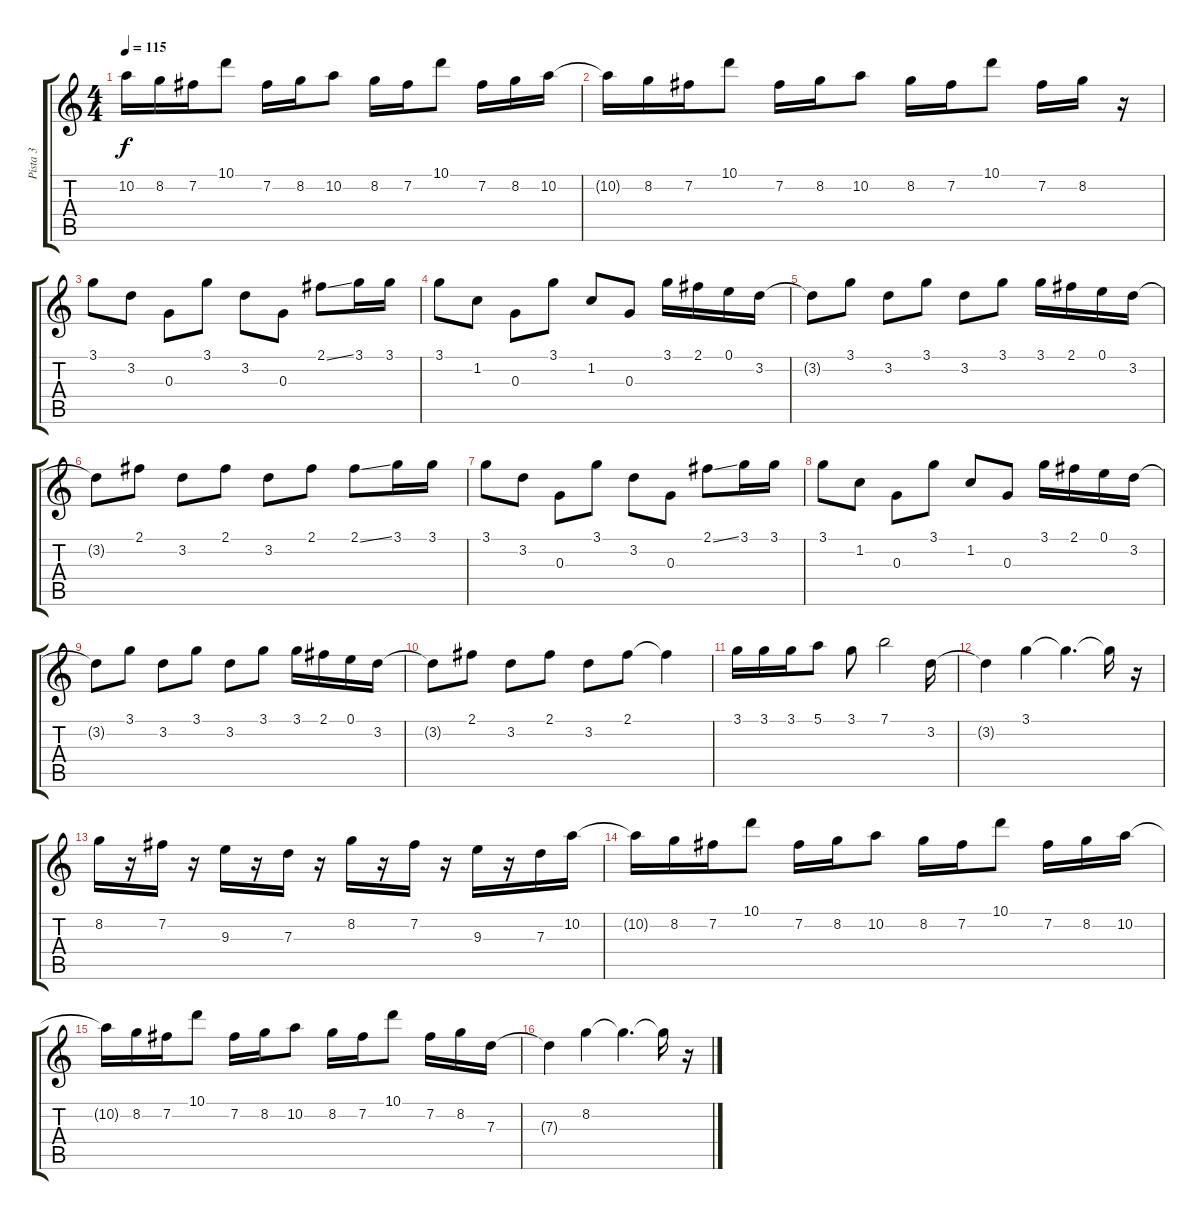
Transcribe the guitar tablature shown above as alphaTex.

\track ("Pista 3" "Pista 3") {instrument distortionguitar}
\staff {score tabs}
\tuning (E4 B3 G3 D3 A2 D2) {hide}
\ts (4 4)
\tempo 115
\clef g2
\ks c
10.2{t}.16{dy f} 8.2.16 7.2.16 10.1.8 7.2.16 8.2.16 10.2.8 8.2.16 7.2.16 10.1.8 7.2.16 8.2.16 10.2.16 |
10.2{t}.16 8.2.16 7.2.16 10.1.8 7.2.16 8.2.16 10.2.8 8.2.16 7.2.16 10.1.8 7.2.16 8.2.16 r.16 |
3.1.8 3.2.8 0.3.8 3.1.8 3.2.8 0.3.8 2.1{ss}.8 3.1.16 3.1.16 |
3.1.8 1.2.8 0.3.8 3.1.8 1.2.8 0.3.8 3.1.16 2.1.16 0.1.16 3.2.16 |
3.2{t}.8 3.1.8 3.2.8 3.1.8 3.2.8 3.1.8 3.1.16 2.1.16 0.1.16 3.2.16 |
3.2{t}.8 2.1.8 3.2.8 2.1.8 3.2.8 2.1.8 2.1{ss}.8 3.1.16 3.1.16 |
3.1.8 3.2.8 0.3.8 3.1.8 3.2.8 0.3.8 2.1{ss}.8 3.1.16 3.1.16 |
3.1.8 1.2.8 0.3.8 3.1.8 1.2.8 0.3.8 3.1.16 2.1.16 0.1.16 3.2.16 |
3.2{t}.8 3.1.8 3.2.8 3.1.8 3.2.8 3.1.8 3.1.16 2.1.16 0.1.16 3.2.16 |
3.2{t}.8 2.1.8 3.2.8 2.1.8 3.2.8 2.1.8 2.1{t}.4 |
3.1.16 3.1.16 3.1.16 5.1.8 3.1.8 7.1.2 3.2.16 |
3.2{t}.4 3.1.4 3.1{t}.4{d} 3.1{t}.16 r.16 |
8.2.16 r.16 7.2.16 r.16 9.3.16 r.16 7.3.16 r.16 8.2.16 r.16 7.2.16 r.16 9.3.16 r.16 7.3.16 10.2.16 |
10.2{t}.16 8.2.16 7.2.16 10.1.8 7.2.16 8.2.16 10.2.8 8.2.16 7.2.16 10.1.8 7.2.16 8.2.16 10.2.16 |
10.2{t}.16 8.2.16 7.2.16 10.1.8 7.2.16 8.2.16 10.2.8 8.2.16 7.2.16 10.1.8 7.2.16 8.2.16 7.3.16 |
7.3{t}.4 8.2.4 8.2{t}.4{d} 8.2{t}.16 r.16
